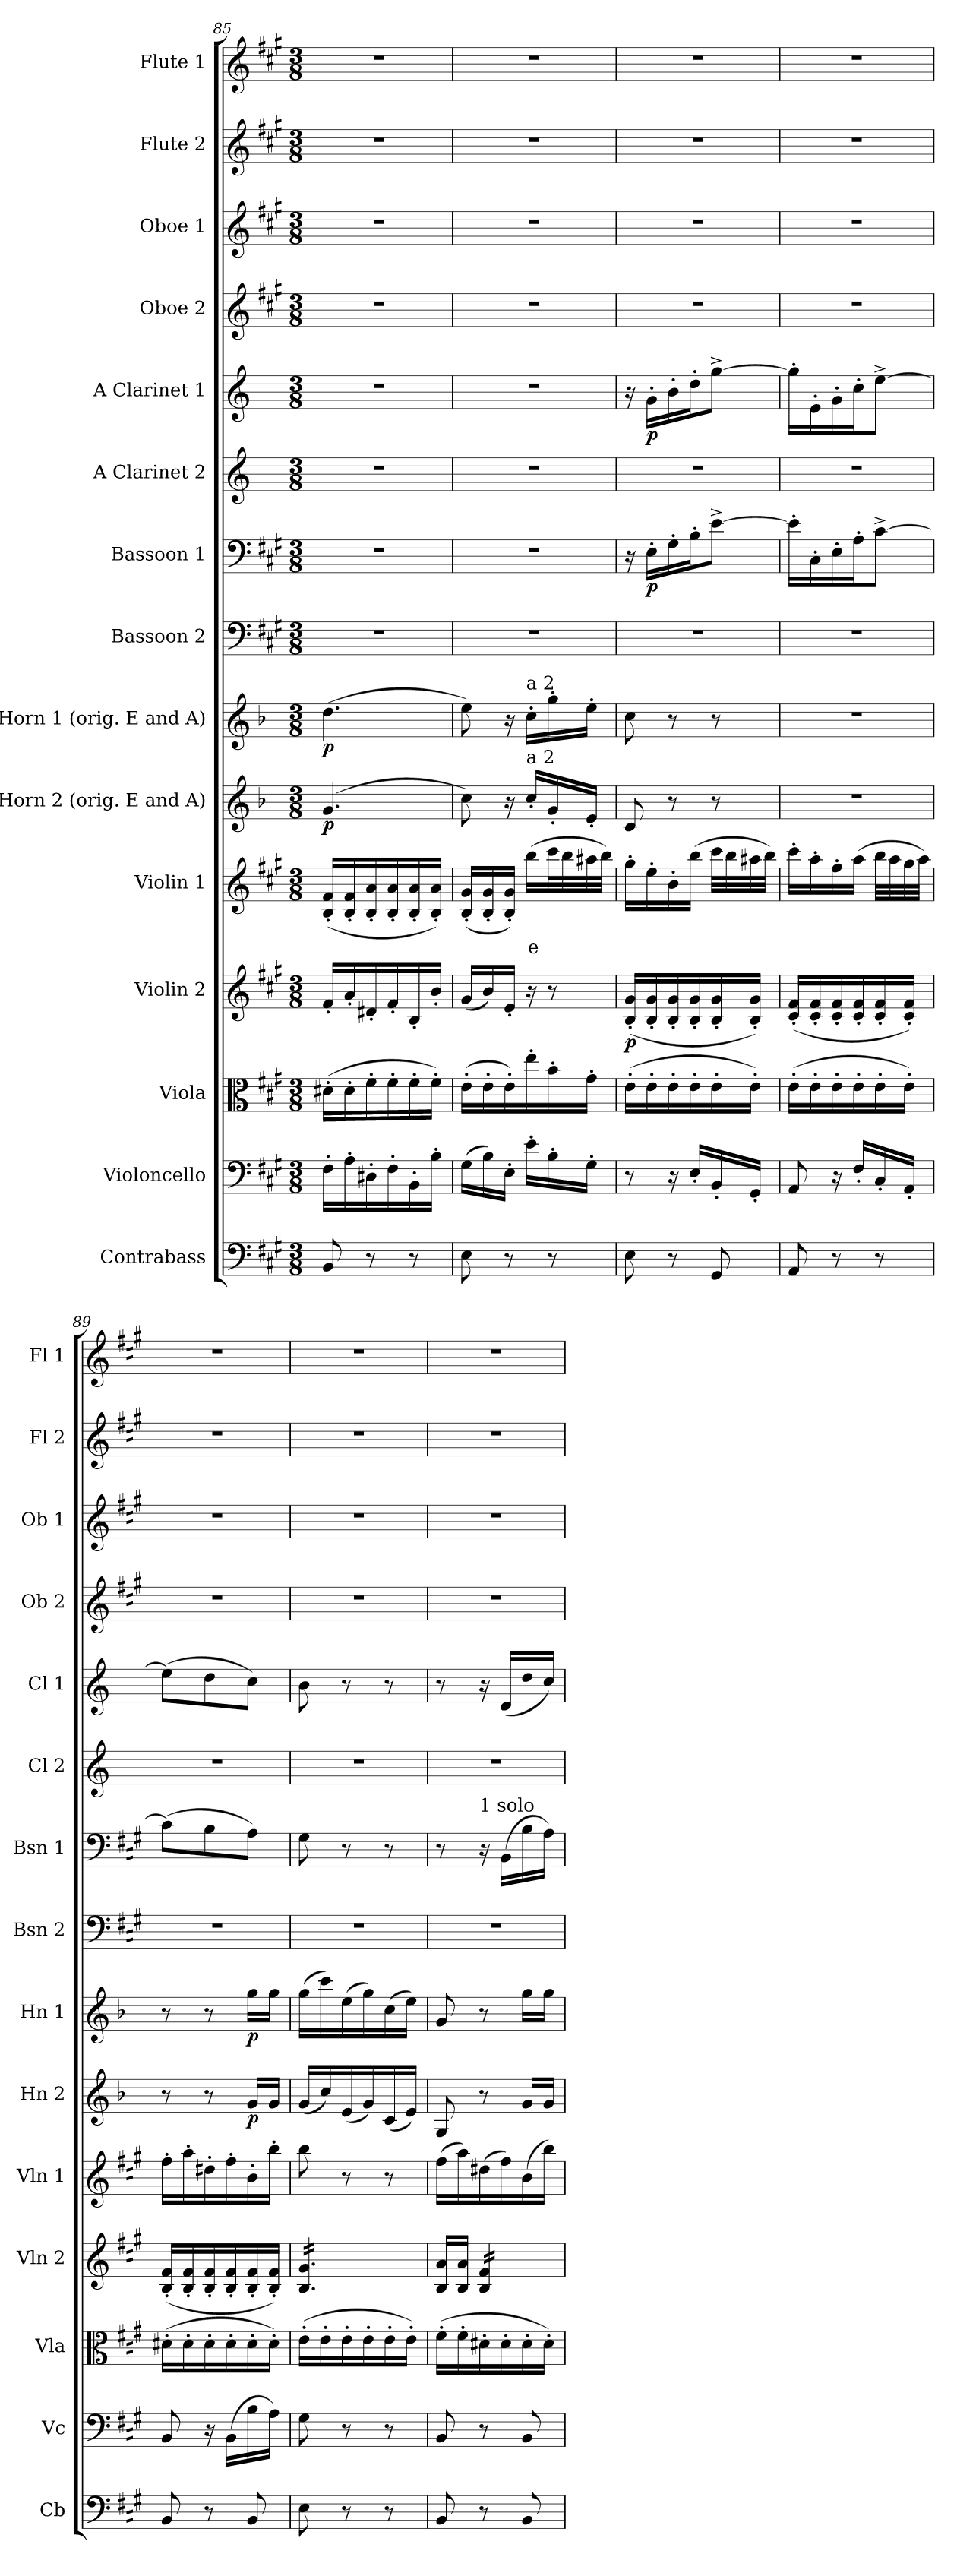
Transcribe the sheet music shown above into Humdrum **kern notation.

**kern	**kern	**kern	**kern	**dynam	**kern	**text	**kern	**dynam	**kern	**dynam	**kern	**kern	**dynam	**kern	**kern	**dynam	**kern	**kern	**kern	**kern
*part15	*part14	*part13	*part12	*part12	*part11	*part11	*part10	*part10	*part9	*part9	*part8	*part7	*part7	*part6	*part5	*part5	*part4	*part3	*part2	*part1
*staff15	*staff14	*staff13	*staff12	*staff12	*staff11	*staff11	*staff10	*staff10	*staff9	*staff9	*staff8	*staff7	*staff7	*staff6	*staff5	*staff5	*staff4	*staff3	*staff2	*staff1
*I"Contrabass	*I"Violoncello	*I"Viola	*I"Violin 2	*	*I"Violin 1	*	*I"E Horn 2 (orig. E and A)	*	*I"E Horn 1 (orig. E and A)	*	*I"Bassoon 2	*I"Bassoon 1	*	*I"A Clarinet 2	*I"A Clarinet 1	*	*I"Oboe 2	*I"Oboe 1	*I"Flute 2	*I"Flute 1
*I'Cb	*I'Vc	*I'Vla	*I'Vln 2	*	*I'Vln 1	*	*I'Hn 2	*	*I'Hn 1	*	*I'Bsn 2	*I'Bsn 1	*	*I'Cl 2	*I'Cl 1	*	*I'Ob 2	*I'Ob 1	*I'Fl 2	*I'Fl 1
*clefF4	*clefF4	*clefC3	*clefG2	*	*clefG2	*	*clefG2	*	*clefG2	*	*clefF4	*clefF4	*	*clefG2	*clefG2	*	*clefG2	*clefG2	*clefG2	*clefG2
*ITrd7c12	*	*	*	*	*	*	*ITrd5c8	*	*ITrd5c8	*	*	*	*	*ITrd2c3	*ITrd2c3	*	*	*	*	*
*k[f#c#g#]	*k[f#c#g#]	*k[f#c#g#]	*k[f#c#g#]	*	*k[f#c#g#]	*	*k[f#c#g#]	*	*k[f#c#g#]	*	*k[f#c#g#]	*k[f#c#g#]	*	*k[f#c#g#]	*k[f#c#g#]	*	*k[f#c#g#]	*k[f#c#g#]	*k[f#c#g#]	*k[f#c#g#]
*M3/8	*M3/8	*M3/8	*M3/8	*	*M3/8	*	*M3/8	*	*M3/8	*	*M3/8	*M3/8	*	*M3/8	*M3/8	*	*M3/8	*M3/8	*M3/8	*M3/8
=85	=85	=85	=85	=85	=85	=85	=85	=85	=85	=85	=85	=85	=85	=85	=85	=85	=85	=85	=85	=85
!	!	!	!	!	!	!	!	!LO:DY:b	!	!LO:DY:b	!	!	!	!	!	!	!	!	!	!
8BBB/	16F#'\LL	(16d#X'\LL	16f#'/LL	.	(16B/' 16f#/'LL	.	(4.B/	p	(4.f#\	p	4.r	4.r	.	4.r	4.r	.	4.r	4.r	4.r	4.r
.	16A'\	16d#'\	16a'/	.	16B/' 16f#/'	.	.	.	.	.	.	.	.	.	.	.	.	.	.	.
8r	16D#X'\	16f#'\	16d#X'/	.	16B/' 16a/'	.	.	.	.	.	.	.	.	.	.	.	.	.	.	.
.	16F#'\	16f#'\	16f#'/	.	16B/' 16a/'	.	.	.	.	.	.	.	.	.	.	.	.	.	.	.
8r	16BB'\	16f#'\	16B'/	.	16B/' 16a/'	.	.	.	.	.	.	.	.	.	.	.	.	.	.	.
.	16B'\JJ	16f#'\JJ)	16b'/JJ	.	16B/' 16a/'JJ)	.	.	.	.	.	.	.	.	.	.	.	.	.	.	.
=86	=86	=86	=86	=86	=86	=86	=86	=86	=86	=86	=86	=86	=86	=86	=86	=86	=86	=86	=86	=86
8EE\	(16G#\LL	(16e'\LL	(16g#/LL	.	(16B/' 16g#/'LL	.	8e\)	.	8g#\)	.	4.r	4.r	.	4.r	4.r	.	4.r	4.r	4.r	4.r
.	16B\)	16e'\	16b/)	.	16B/' 16g#/'	.	.	.	.	.	.	.	.	.	.	.	.	.	.	.
8r	16E'\JJ	16e'\)	16e'/JJ	.	16B/' 16g#/'JJ)	.	16r	.	16r	.	.	.	.	.	.	.	.	.	.	.
!	!	!	!	!	!	!	!	!	!LO:TX:a:t=a 2	!	!	!	!	!	!	!	!	!	!	!
!	!	!	!	!	!	!	!LO:TX:a:t=a 2	!	!	!	!	!	!	!	!	!	!	!	!	!
!	!	!	!	!	!	!LO:LY:b:color=#FF0000	!	!	!	!	!	!	!	!	!	!	!	!	!	!
.	16e'\LL	16ee'\	16r	.	(16bb\LL	e	16e'/LL	.	16e'\LL	.	.	.	.	.	.	.	.	.	.	.
8r	16B'\	16b'\	8r	.	32ccc#\L	.	16B'/	.	16b'\	.	.	.	.	.	.	.	.	.	.	.
.	.	.	.	.	32bb\	.	.	.	.	.	.	.	.	.	.	.	.	.	.	.
.	16G#'\JJ	16g#'\JJ	.	.	32aa#X\	.	16G#'/JJ	.	16g#'\JJ	.	.	.	.	.	.	.	.	.	.	.
.	.	.	.	.	32bb\JJJ)	.	.	.	.	.	.	.	.	.	.	.	.	.	.	.
!!LO:PB:g=z
=87	=87	=87	=87	=87	=87	=87	=87	=87	=87	=87	=87	=87	=87	=87	=87	=87	=87	=87	=87	=87
!	!	!	!	!LO:DY:b	!	!	!	!	!	!	!	!	!	!	!	!	!	!	!	!
8EE\	8r	(16e'\LL	(16B/' 16g#/'LL	p	16gg#'\LL	.	8E/	.	8e\	.	4.r	16r	.	4.r	16r	.	4.r	4.r	4.r	4.r
!	!	!	!	!	!	!	!	!	!	!	!	!	!LO:DY:b	!	!	!LO:DY:b	!	!	!	!
.	.	16e'\	16B/' 16g#/'	.	16ee'\	.	.	.	.	.	.	16E'\LL	p	.	16e'\LL	p	.	.	.	.
8r	16r	16e'\	16B/' 16g#/'	.	16b'\	.	8r	.	8r	.	.	16G#'\	.	.	16g#'\	.	.	.	.	.
.	16E'/LL	16e'\	16B/' 16g#/'	.	(16bb\JJ	.	.	.	.	.	.	16B'\J	.	.	16b'\J	.	.	.	.	.
8GGG#/	16BB'/	16e'\	16B/' 16g#/'	.	32ccc#\LLL	.	8r	.	8r	.	.	[8e^\J	.	.	[8ee^\J	.	.	.	.	.
.	.	.	.	.	32bb\	.	.	.	.	.	.	.	.	.	.	.	.	.	.	.
.	16GG#'/JJ	16e'\JJ)	16B/' 16g#/'JJ)	.	32aa#X\	.	.	.	.	.	.	.	.	.	.	.	.	.	.	.
.	.	.	.	.	32bb\JJJ)	.	.	.	.	.	.	.	.	.	.	.	.	.	.	.
=88	=88	=88	=88	=88	=88	=88	=88	=88	=88	=88	=88	=88	=88	=88	=88	=88	=88	=88	=88	=88
8AAA/	8AA/	(16e'\LL	(16c#/' 16f#/'LL	.	16ccc#'\LL	.	4.r	.	4.r	.	4.r	16e'\LL]	.	4.r	16ee'\LL]	.	4.r	4.r	4.r	4.r
.	.	16e'\	16c#/' 16f#/'	.	16aa'\	.	.	.	.	.	.	16C#'\	.	.	16c#'\	.	.	.	.	.
8r	16r	16e'\	16c#/' 16f#/'	.	16ff#'\	.	.	.	.	.	.	16E'\	.	.	16e'\	.	.	.	.	.
.	16F#'/LL	16e'\	16c#/' 16f#/'	.	(16aa\JJ	.	.	.	.	.	.	16A'\J	.	.	16a'\J	.	.	.	.	.
8r	16C#'/	16e'\	16c#/' 16f#/'	.	32bb\LLL	.	.	.	.	.	.	[8c#^\J	.	.	[8cc#^\J	.	.	.	.	.
.	.	.	.	.	32aa\	.	.	.	.	.	.	.	.	.	.	.	.	.	.	.
.	16AA'/JJ	16e'\JJ)	16c#/' 16f#/'JJ)	.	32gg#\	.	.	.	.	.	.	.	.	.	.	.	.	.	.	.
.	.	.	.	.	32aa\JJJ)	.	.	.	.	.	.	.	.	.	.	.	.	.	.	.
=89	=89	=89	=89	=89	=89	=89	=89	=89	=89	=89	=89	=89	=89	=89	=89	=89	=89	=89	=89	=89
8BBB/	8BB/	(16d#X'\LL	(16B/' 16f#/'LL	.	16ff#'\LL	.	8r	.	8r	.	4.r	(8c#\L]	.	4.r	(8cc#\L]	.	4.r	4.r	4.r	4.r
.	.	16d#'\	16B/' 16f#/'	.	16aa'\	.	.	.	.	.	.	.	.	.	.	.	.	.	.	.
8r	16r	16d#'\	16B/' 16f#/'	.	16dd#X'\	.	8r	.	8r	.	.	8B\	.	.	8b\	.	.	.	.	.
.	(16BB\LL	16d#'\	16B/' 16f#/'	.	16ff#'\	.	.	.	.	.	.	.	.	.	.	.	.	.	.	.
!	!	!	!	!	!	!	!	!LO:DY:b	!	!LO:DY:b	!	!	!	!	!	!	!	!	!	!
8BBB/	16B\	16d#'\	16B/' 16f#/'	.	16b'\	.	16B/LL	p	16b\LL	p	.	8A\J)	.	.	8a\J)	.	.	.	.	.
.	16A\JJ)	16d#'\JJ)	16B/' 16f#/'JJ)	.	16bb'\JJ	.	16B/JJ	.	16b\JJ	.	.	.	.	.	.	.	.	.	.	.
=90	=90	=90	=90	=90	=90	=90	=90	=90	=90	=90	=90	=90	=90	=90	=90	=90	=90	=90	=90	=90
*	*	*	*tremolo	*	*	*	*	*	*	*	*	*	*	*	*	*	*	*	*	*
8EE\	8G#\	(16e'\LL	16B/ 16g#/LL	.	8bb\	.	(16B/LL	.	(16b\LL	.	4.r	8G#\	.	4.r	8g#\	.	4.r	4.r	4.r	4.r
.	.	16e'\	16B/ 16g#/	.	.	.	16e/)	.	16ee\)	.	.	.	.	.	.	.	.	.	.	.
8r	8r	16e'\	16B/ 16g#/	.	8r	.	(16G#/	.	(16g#\	.	.	8r	.	.	8r	.	.	.	.	.
.	.	16e'\	16B/ 16g#/	.	.	.	16B/)	.	16b\)	.	.	.	.	.	.	.	.	.	.	.
8r	8r	16e'\	16B/ 16g#/	.	8r	.	(16E/	.	(16e\	.	.	8r	.	.	8r	.	.	.	.	.
.	.	16e'\JJ)	16B/ 16g#/JJ	.	.	.	16G#/JJ)	.	16g#\JJ)	.	.	.	.	.	.	.	.	.	.	.
*	*	*	*Xtremolo	*	*	*	*	*	*	*	*	*	*	*	*	*	*	*	*	*
=91	=91	=91	=91	=91	=91	=91	=91	=91	=91	=91	=91	=91	=91	=91	=91	=91	=91	=91	=91	=91
8BBB/	8BB/	(16f#'\LL	16B/ 16a/LL	.	(16ff#\LL	.	8BB/	.	8B/	.	4.r	8r	.	4.r	8r	.	4.r	4.r	4.r	4.r
.	.	16f#'\	16B/ 16a/JJ	.	16aa\)	.	.	.	.	.	.	.	.	.	.	.	.	.	.	.
!	!	!	!	!	!	!	!	!	!	!	!	!LO:TX:a:t=1 solo	!	!	!	!	!	!	!	!
*	*	*	*tremolo	*	*	*	*	*	*	*	*	*	*	*	*	*	*	*	*	*
8r	8r	16d#X'\	16B/ 16f#/LL	.	(16dd#X\	.	8r	.	8r	.	.	16r	.	.	16r	.	.	.	.	.
.	.	16d#'\	16B/ 16f#/	.	16ff#\)	.	.	.	.	.	.	(16BB\LL	.	.	(16B/LL	.	.	.	.	.
8BBB/	8BB/	16d#'\	16B/ 16f#/	.	(16b\	.	16B/LL	.	16b\LL	.	.	16B\	.	.	16b/	.	.	.	.	.
.	.	16d#'\JJ)	16B/ 16f#/JJ	.	16bb\JJ)	.	16B/JJ	.	16b\JJ	.	.	16A\JJ)	.	.	16a/JJ)	.	.	.	.	.
*	*	*	*Xtremolo	*	*	*	*	*	*	*	*	*	*	*	*	*	*	*	*	*
=	=	=	=	=	=	=	=	=	=	=	=	=	=	=	=	=	=	=	=	=
*-	*-	*-	*-	*-	*-	*-	*-	*-	*-	*-	*-	*-	*-	*-	*-	*-	*-	*-	*-	*-
